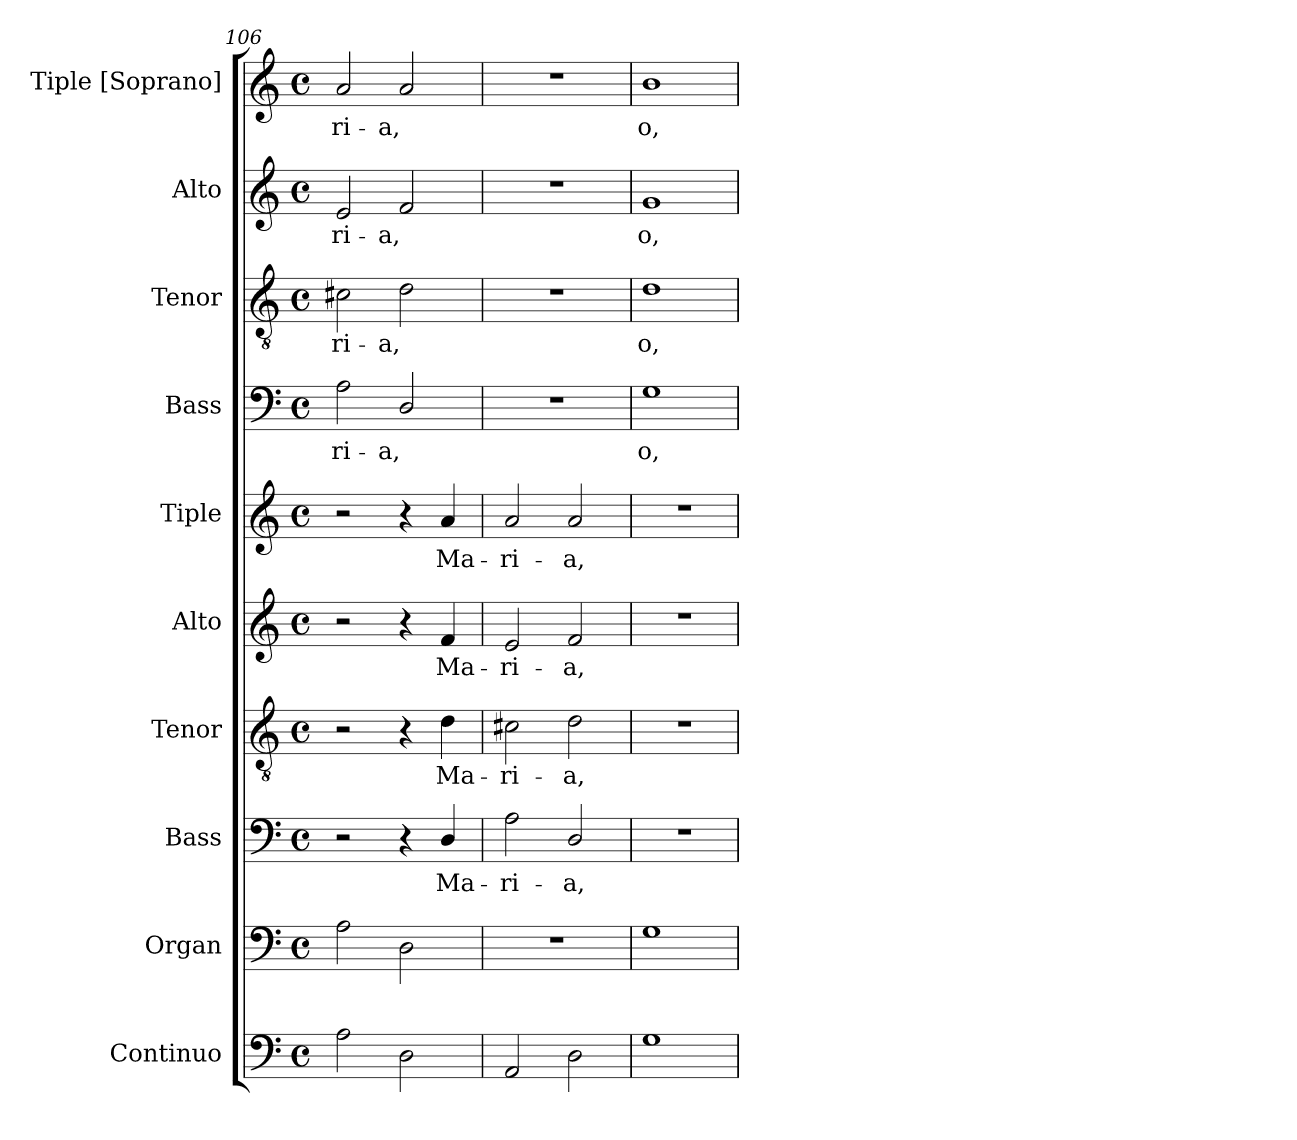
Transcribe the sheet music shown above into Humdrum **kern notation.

**kern	**kern	**kern	**text	**kern	**text	**kern	**text	**kern	**text	**kern	**text	**kern	**text	**kern	**text	**kern	**text
*part10	*part9	*part8	*part8	*part7	*part7	*part6	*part6	*part5	*part5	*part4	*part4	*part3	*part3	*part2	*part2	*part1	*part1
*staff10	*staff9	*staff8	*staff8	*staff7	*staff7	*staff6	*staff6	*staff5	*staff5	*staff4	*staff4	*staff3	*staff3	*staff2	*staff2	*staff1	*staff1
*I"Continuo	*I"Organ	*I"Bass	*	*I"Tenor	*	*I"Alto	*	*I"Tiple	*	*I"Bass	*	*I"Tenor	*	*I"Alto	*	*I"Tiple [Soprano]	*
*I'Cont.	*I'Org.	*I'B.	*	*I'T.	*	*I'A.	*	*	*	*I'B.	*	*I'T.	*	*I'A.	*	*I'S.	*
*clefF4	*clefF4	*clefF4	*	*clefGv2	*	*clefG2	*	*clefG2	*	*clefF4	*	*clefGv2	*	*clefG2	*	*clefG2	*
*	*	*	*	*ITrd7c12	*	*	*	*	*	*	*	*ITrd7c12	*	*	*	*	*
*k[]	*k[]	*k[]	*	*k[]	*	*k[]	*	*k[]	*	*k[]	*	*k[]	*	*k[]	*	*k[]	*
*C:	*C:	*C:	*	*C:	*	*C:	*	*C:	*	*C:	*	*C:	*	*C:	*	*C:	*
*M4/4	*M4/4	*M4/4	*	*M4/4	*	*M4/4	*	*M4/4	*	*M4/4	*	*M4/4	*	*M4/4	*	*M4/4	*
*met(c)	*met(c)	*met(c)	*	*met(c)	*	*met(c)	*	*met(c)	*	*met(c)	*	*met(c)	*	*met(c)	*	*met(c)	*
=106	=106	=106	=106	=106	=106	=106	=106	=106	=106	=106	=106	=106	=106	=106	=106	=106	=106
!	!	!	!	!	!	!	!	!	!	!	!LO:LY:b:color=#000000	!	!	!	!	!	!
!	!	!	!	!	!	!	!	!	!	!	!	!	!LO:LY:b:color=#000000	!	!	!	!
!	!	!	!	!	!	!	!	!	!	!	!	!	!	!	!LO:LY:b:color=#000000	!	!
!	!	!	!	!	!	!	!	!	!	!	!	!	!	!	!	!	!LO:LY:b:color=#000000
2Ai\	2Ai\	2r	.	2r	.	2r	.	2r	.	2Ai\	-ri-	2C#Xi\	-ri-	2ei/	-ri-	2ai/	-ri-
!	!	!	!	!	!	!	!	!	!	!	!LO:LY:b:color=#000000	!	!	!	!	!	!
!	!	!	!	!	!	!	!	!	!	!	!	!	!LO:LY:b:color=#000000	!	!	!	!
!	!	!	!	!	!	!	!	!	!	!	!	!	!	!	!LO:LY:b:color=#000000	!	!
!	!	!	!	!	!	!	!	!	!	!	!	!	!	!	!	!	!LO:LY:b:color=#000000
2Di\	2Di\	4r	.	4r	.	4r	.	4r	.	2Di/	-a,	2Di\	-a,	2fi/	-a,	2ai/	-a,
!	!	!	!LO:LY:b:color=#000000	!	!	!	!	!	!	!	!	!	!	!	!	!	!
!	!	!	!	!	!LO:LY:b:color=#000000	!	!	!	!	!	!	!	!	!	!	!	!
!	!	!	!	!	!	!	!LO:LY:b:color=#000000	!	!	!	!	!	!	!	!	!	!
!	!	!	!	!	!	!	!	!	!LO:LY:b:color=#000000	!	!	!	!	!	!	!	!
.	.	4Di/	Ma-	4Di\	Ma-	4fi/	Ma-	4ai/	Ma-	.	.	.	.	.	.	.	.
=107	=107	=107	=107	=107	=107	=107	=107	=107	=107	=107	=107	=107	=107	=107	=107	=107	=107
!	!	!	!LO:LY:b:color=#000000	!	!	!	!	!	!	!	!	!	!	!	!	!	!
!	!	!	!	!	!LO:LY:b:color=#000000	!	!	!	!	!	!	!	!	!	!	!	!
!	!	!	!	!	!	!	!LO:LY:b:color=#000000	!	!	!	!	!	!	!	!	!	!
!	!	!	!	!	!	!	!	!	!LO:LY:b:color=#000000	!	!	!	!	!	!	!	!
2AAi/	1r	2Ai\	-ri-	2C#Xi\	-ri-	2ei/	-ri-	2ai/	-ri-	1r	.	1r	.	1r	.	1r	.
!	!	!	!LO:LY:b:color=#000000	!	!	!	!	!	!	!	!	!	!	!	!	!	!
!	!	!	!	!	!LO:LY:b:color=#000000	!	!	!	!	!	!	!	!	!	!	!	!
!	!	!	!	!	!	!	!LO:LY:b:color=#000000	!	!	!	!	!	!	!	!	!	!
!	!	!	!	!	!	!	!	!	!LO:LY:b:color=#000000	!	!	!	!	!	!	!	!
2Di\	.	2Di/	-a,	2Di\	-a,	2fi/	-a,	2ai/	-a,	.	.	.	.	.	.	.	.
=108	=108	=108	=108	=108	=108	=108	=108	=108	=108	=108	=108	=108	=108	=108	=108	=108	=108
!	!	!	!	!	!	!	!	!	!	!	!LO:LY:b:color=#000000	!	!	!	!	!	!
!	!	!	!	!	!	!	!	!	!	!	!	!	!LO:LY:b:color=#000000	!	!	!	!
!	!	!	!	!	!	!	!	!	!	!	!	!	!	!	!LO:LY:b:color=#000000	!	!
!	!	!	!	!	!	!	!	!	!	!	!	!	!	!	!	!	!LO:LY:b:color=#000000
1Gi	1Gi	1r	.	1r	.	1r	.	1r	.	1Gi	o,	1Di	o,	1gi	o,	1bi	o,
=	=	=	=	=	=	=	=	=	=	=	=	=	=	=	=	=	=
*-	*-	*-	*-	*-	*-	*-	*-	*-	*-	*-	*-	*-	*-	*-	*-	*-	*-
